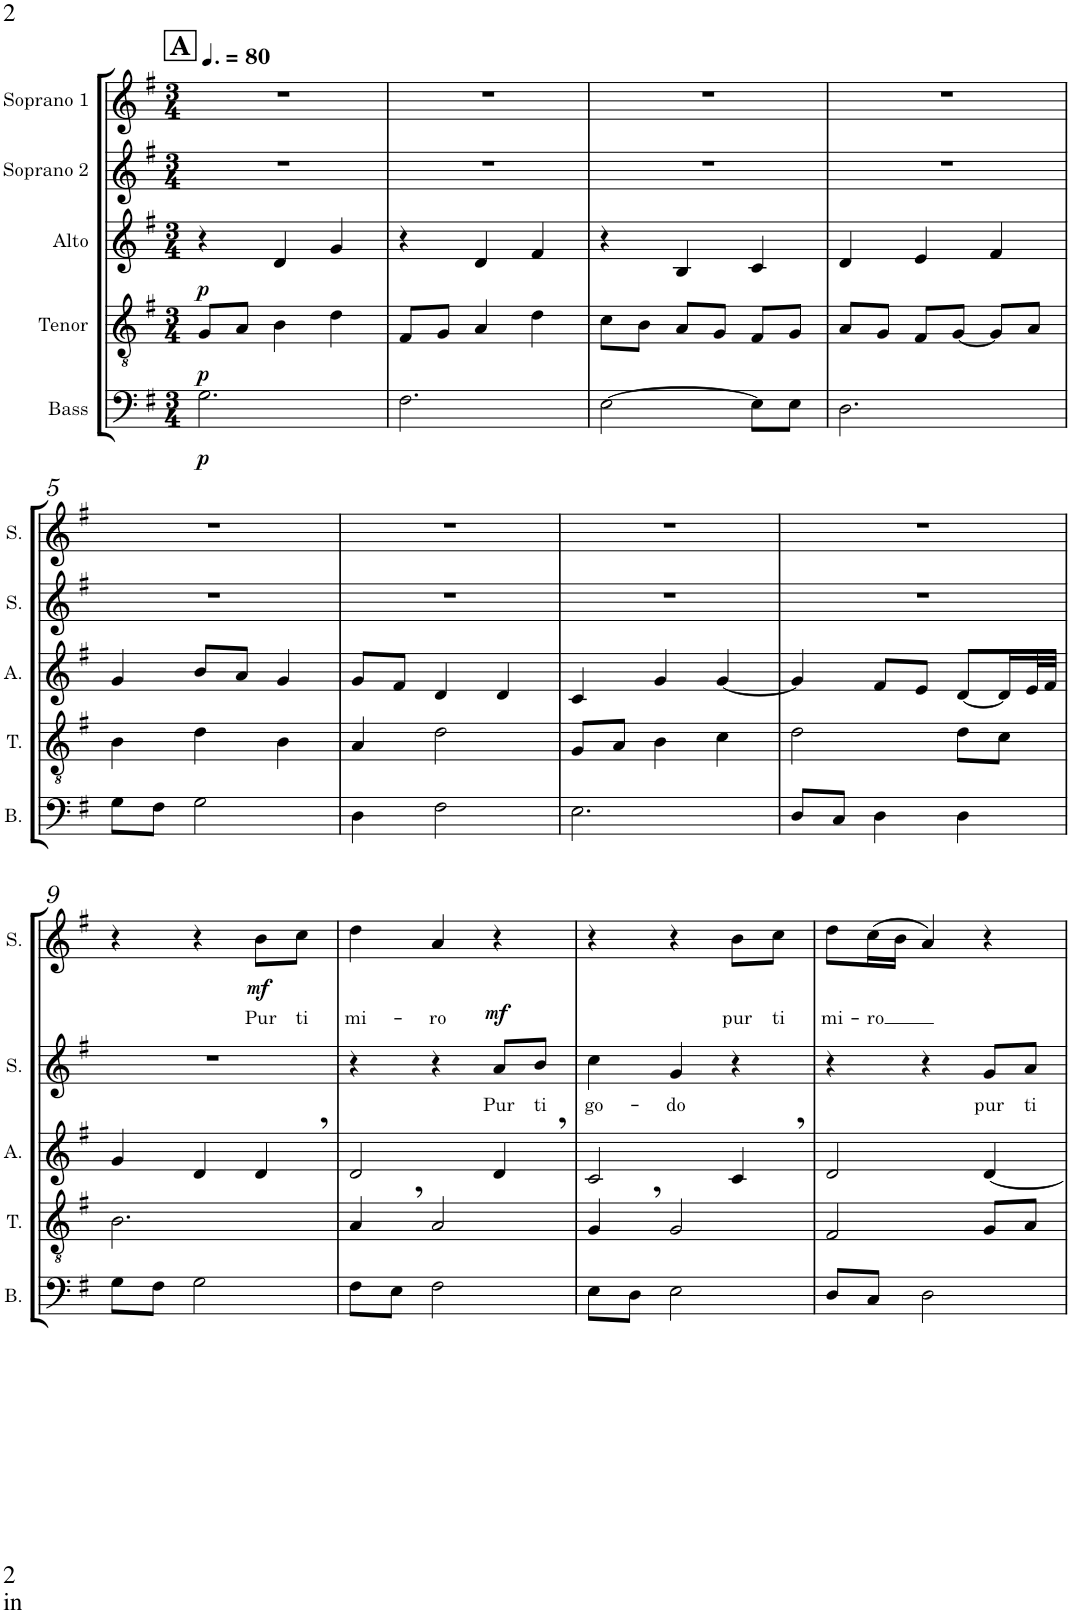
**kern	**dynam	**kern	**dynam	**kern	**dynam	**kern	**text	**dynam	**kern	**text	**dynam
*part5	*part5	*part4	*part4	*part3	*part3	*part2	*part2	*part2	*part1	*part1	*part1
*staff5	*staff5	*staff4	*staff4	*staff3	*staff3	*staff2	*staff2	*staff2	*staff1	*staff1	*staff1
*I"Bass	*	*I"Tenor	*	*I"Alto	*	*I"Soprano 2	*	*	*I"Soprano 1	*	*
*I'B.	*	*I'T.	*	*I'A.	*	*I'S.	*	*	*I'S.	*	*
*clefF4	*	*clefGv2	*	*clefG2	*	*clefG2	*	*	*clefG2	*	*
*k[f#]	*	*k[f#]	*	*k[f#]	*	*k[f#]	*	*	*k[f#]	*	*
*M3/4	*	*M3/4	*	*M3/4	*	*M3/4	*	*	*M3/4	*	*
*MM120	*	*MM120	*	*MM120	*	*MM120	*	*	*MM120	*	*
!!LO:REH:place=s1:a:B:cj:fs=14:t=A
=1	=1	=1	=1	=1	=1	=1	=1	=1	=1	=1	=1
!	!LO:DY:b	!	!LO:DY:b	!	!LO:DY:b	!	!	!	!	!	!
2.G\	p	8G/L	p	4r	p	2.r	.	.	2.r	.	.
.	.	8A/J	.	.	.	.	.	.	.	.	.
.	.	4B\	.	4d/	.	.	.	.	.	.	.
.	.	4d\	.	4g/	.	.	.	.	.	.	.
=2	=2	=2	=2	=2	=2	=2	=2	=2	=2	=2	=2
2.F#\	.	8F#/L	.	4r	.	2.r	.	.	2.r	.	.
.	.	8G/J	.	.	.	.	.	.	.	.	.
.	.	4A/	.	4d/	.	.	.	.	.	.	.
.	.	4d\	.	4f#/	.	.	.	.	.	.	.
=3	=3	=3	=3	=3	=3	=3	=3	=3	=3	=3	=3
[2E\	.	8c\L	.	4r	.	2.r	.	.	2.r	.	.
.	.	8B\J	.	.	.	.	.	.	.	.	.
.	.	8A/L	.	4B/	.	.	.	.	.	.	.
.	.	8G/J	.	.	.	.	.	.	.	.	.
8E\L]	.	8F#/L	.	4c/	.	.	.	.	.	.	.
8E\J	.	8G/J	.	.	.	.	.	.	.	.	.
=4	=4	=4	=4	=4	=4	=4	=4	=4	=4	=4	=4
2.D\	.	8A/L	.	4d/	.	2.r	.	.	2.r	.	.
.	.	8G/J	.	.	.	.	.	.	.	.	.
.	.	8F#/L	.	4e/	.	.	.	.	.	.	.
.	.	[8G/J	.	.	.	.	.	.	.	.	.
.	.	8G/L]	.	4f#/	.	.	.	.	.	.	.
.	.	8A/J	.	.	.	.	.	.	.	.	.
!!LO:LB:g=z
=5	=5	=5	=5	=5	=5	=5	=5	=5	=5	=5	=5
8G\L	.	4B\	.	4g/	.	2.r	.	.	2.r	.	.
8F#\J	.	.	.	.	.	.	.	.	.	.	.
2G\	.	4d\	.	8b/L	.	.	.	.	.	.	.
.	.	.	.	8a/J	.	.	.	.	.	.	.
.	.	4B\	.	4g/	.	.	.	.	.	.	.
=6	=6	=6	=6	=6	=6	=6	=6	=6	=6	=6	=6
4D\	.	4A/	.	8g/L	.	2.r	.	.	2.r	.	.
.	.	.	.	8f#/J	.	.	.	.	.	.	.
2F#\	.	2d\	.	4d/	.	.	.	.	.	.	.
.	.	.	.	4d/	.	.	.	.	.	.	.
=7	=7	=7	=7	=7	=7	=7	=7	=7	=7	=7	=7
2.E\	.	8G/L	.	4c/	.	2.r	.	.	2.r	.	.
.	.	8A/J	.	.	.	.	.	.	.	.	.
.	.	4B\	.	4g/	.	.	.	.	.	.	.
.	.	4c\	.	[4g/	.	.	.	.	.	.	.
=8	=8	=8	=8	=8	=8	=8	=8	=8	=8	=8	=8
8D/L	.	2d\	.	4g/]	.	2.r	.	.	2.r	.	.
8C/J	.	.	.	.	.	.	.	.	.	.	.
4D\	.	.	.	8f#/L	.	.	.	.	.	.	.
.	.	.	.	8e/J	.	.	.	.	.	.	.
4D\	.	8d\L	.	[8d/L	.	.	.	.	.	.	.
.	.	8c\J	.	16d/L]	.	.	.	.	.	.	.
.	.	.	.	32e/L	.	.	.	.	.	.	.
.	.	.	.	32f#/JJJ	.	.	.	.	.	.	.
!!LO:LB:g=z
=9	=9	=9	=9	=9	=9	=9	=9	=9	=9	=9	=9
8G\L	.	2.B\	.	4g/	.	2.r	.	.	4r	.	.
8F#\J	.	.	.	.	.	.	.	.	.	.	.
2G\	.	.	.	4d/	.	.	.	.	4r	.	.
!	!	!	!	!	!	!	!	!	!	!LO:LY:b	!LO:DY:b
.	.	.	.	4d,/	.	.	.	.	8b\L	Pur	mf
!	!	!	!	!	!	!	!	!	!	!LO:LY:b	!
.	.	.	.	.	.	.	.	.	8cc\J	ti	.
=10	=10	=10	=10	=10	=10	=10	=10	=10	=10	=10	=10
!	!	!	!	!	!	!	!	!	!	!LO:LY:b	!
8F#\L	.	4A,/	.	2d/	.	4r	.	.	4dd\	mi-	.
8E\J	.	.	.	.	.	.	.	.	.	.	.
!	!	!	!	!	!	!	!	!	!	!LO:LY:b	!
2F#\	.	2A/	.	.	.	4r	.	.	4a/	-ro	.
!	!	!	!	!	!	!	!LO:LY:b	!LO:DY:a	!	!	!
.	.	.	.	4d,/	.	8a/L	Pur	mf	4r	.	.
!	!	!	!	!	!	!	!LO:LY:b	!	!	!	!
.	.	.	.	.	.	8b/J	ti	.	.	.	.
=11	=11	=11	=11	=11	=11	=11	=11	=11	=11	=11	=11
!	!	!	!	!	!	!	!LO:LY:b	!	!	!	!
8E\L	.	4G,/	.	2c/	.	4cc\	go-	.	4r	.	.
8D\J	.	.	.	.	.	.	.	.	.	.	.
!	!	!	!	!	!	!	!LO:LY:b	!	!	!	!
2E\	.	2G/	.	.	.	4g/	-do	.	4r	.	.
!	!	!	!	!	!	!	!	!	!	!LO:LY:b	!
.	.	.	.	4c,/	.	4r	.	.	8b\L	pur	.
!	!	!	!	!	!	!	!	!	!	!LO:LY:b	!
.	.	.	.	.	.	.	.	.	8cc\J	ti	.
=12	=12	=12	=12	=12	=12	=12	=12	=12	=12	=12	=12
!	!	!	!	!	!	!	!	!	!	!LO:LY:b	!
8D/L	.	2F#/	.	2d/	.	4r	.	.	8dd\L	mi-	.
!	!	!	!	!	!	!	!	!	!	!LO:LY:b	!
8C/J	.	.	.	.	.	.	.	.	(16cc\L	-ro	.
.	.	.	.	.	.	.	.	.	16b\JJ	.	.
2D\	.	.	.	.	.	4r	.	.	4a/)	.	.
!	!	!	!	!	!	!	!LO:LY:b	!	!	!	!
.	.	8G/L	.	[4d/	.	8g/L	pur	.	4r	.	.
!	!	!	!	!	!	!	!LO:LY:b	!	!	!	!
.	.	8A/J	.	.	.	8a/J	ti	.	.	.	.
=	=	=	=	=	=	=	=	=	=	=	=
*-	*-	*-	*-	*-	*-	*-	*-	*-	*-	*-	*-
